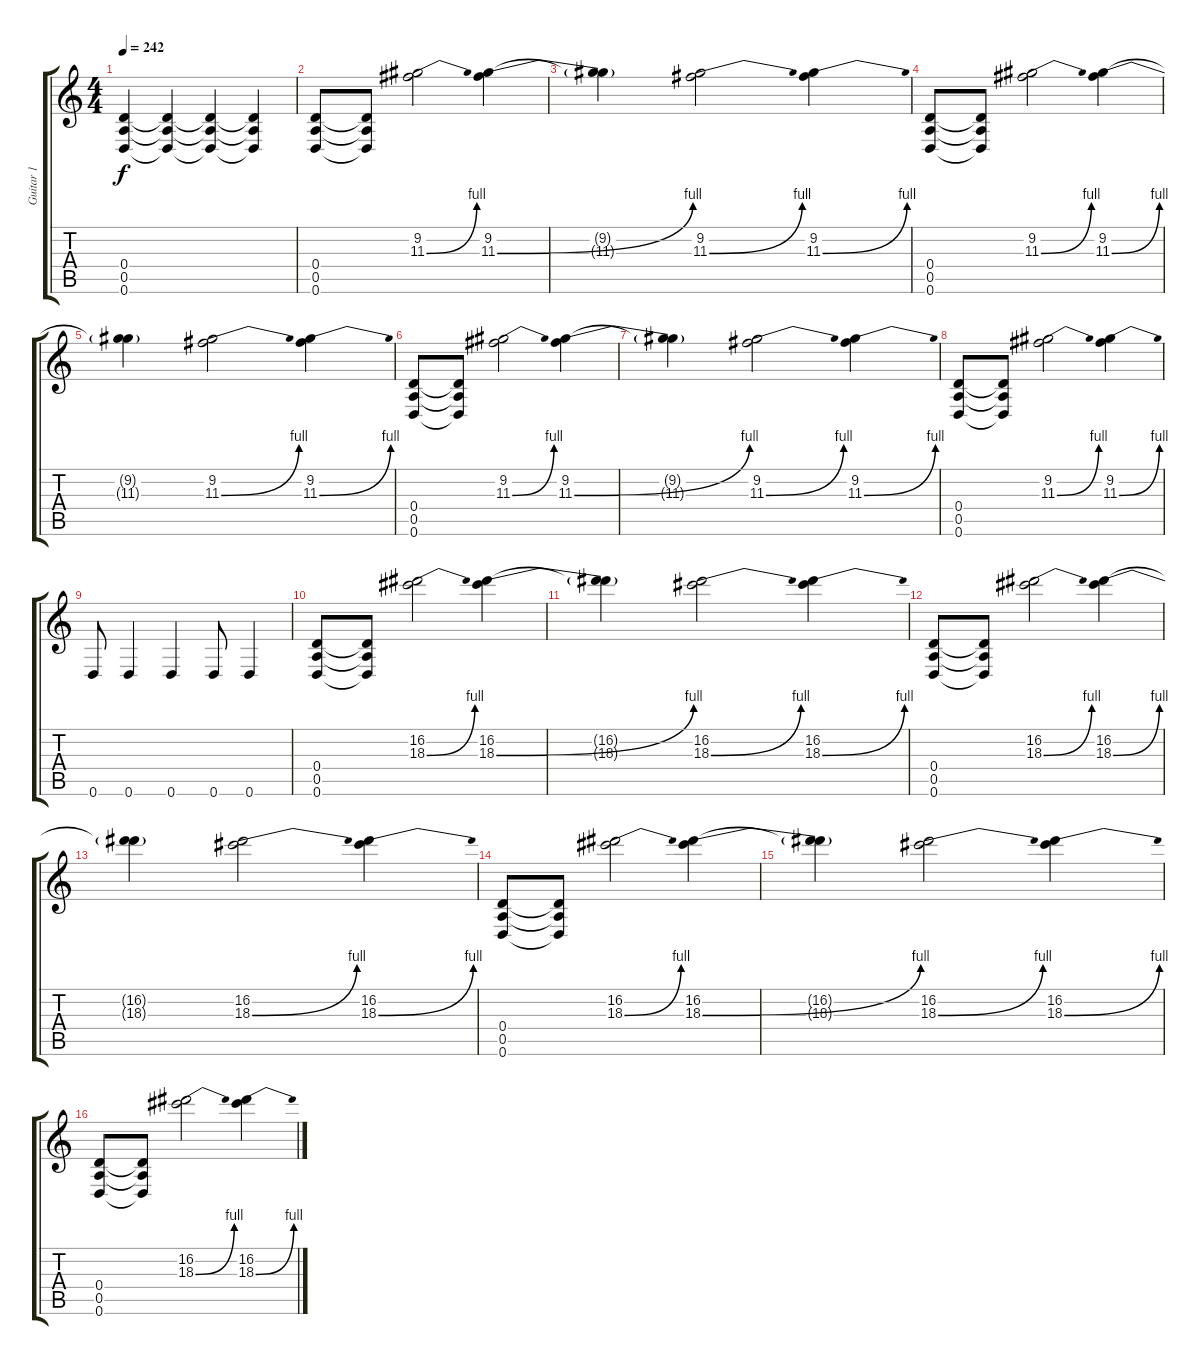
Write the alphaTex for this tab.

\track ("Guitar 1" "Guitar 1") {instrument distortionguitar}
\staff {score tabs}
\tuning (E4 B3 G3 D3 A2 D2) {hide}
\ts (4 4)
\tempo 242
\clef g2
\ks c
(0.4 0.5 0.6).4{dy f} (0.4{t} 0.5{t} 0.6{t}).4 (0.4{t} 0.5{t} 0.6{t}).4 (0.4{t} 0.5{t} 0.6{t}).4 |
(0.4 0.5 0.6).8 (0.4{t} 0.5{t} 0.6{t}).8 (9.2 11.3{be (bend 0 0 60 4)}).2 (9.2 11.3{be (bend 0 0 60 4)}).4 |
(9.2{t} 11.3{t}).4 (9.2 11.3{be (bend 0 0 60 4)}).2 (9.2 11.3{be (bend 0 0 60 4)}).4 |
(0.4 0.5 0.6).8 (0.4{t} 0.5{t} 0.6{t}).8 (9.2 11.3{be (bend 0 0 60 4)}).2 (9.2 11.3{be (bend 0 0 60 4)}).4 |
(9.2{t} 11.3{t}).4 (9.2 11.3{be (bend 0 0 60 4)}).2 (9.2 11.3{be (bend 0 0 60 4)}).4 |
(0.4 0.5 0.6).8 (0.4{t} 0.5{t} 0.6{t}).8 (9.2 11.3{be (bend 0 0 60 4)}).2 (9.2 11.3{be (bend 0 0 60 4)}).4 |
(9.2{t} 11.3{t}).4 (9.2 11.3{be (bend 0 0 60 4)}).2 (9.2 11.3{be (bend 0 0 60 4)}).4 |
(0.4 0.5 0.6).8 (0.4{t} 0.5{t} 0.6{t}).8 (9.2 11.3{be (bend 0 0 60 4)}).2 (9.2 11.3{be (bend 0 0 60 4)}).4 |
0.6.8 0.6.4 0.6.4 0.6.8 0.6.4 |
(0.4 0.5 0.6).8 (0.4{t} 0.5{t} 0.6{t}).8 (16.2 18.3{be (bend 0 0 60 4)}).2 (16.2 18.3{be (bend 0 0 60 4)}).4 |
(16.2{t} 18.3{t}).4 (16.2 18.3{be (bend 0 0 60 4)}).2 (16.2 18.3{be (bend 0 0 60 4)}).4 |
(0.4 0.5 0.6).8 (0.4{t} 0.5{t} 0.6{t}).8 (16.2 18.3{be (bend 0 0 60 4)}).2 (16.2 18.3{be (bend 0 0 60 4)}).4 |
(16.2{t} 18.3{t}).4 (16.2 18.3{be (bend 0 0 60 4)}).2 (16.2 18.3{be (bend 0 0 60 4)}).4 |
(0.4 0.5 0.6).8 (0.4{t} 0.5{t} 0.6{t}).8 (16.2 18.3{be (bend 0 0 60 4)}).2 (16.2 18.3{be (bend 0 0 60 4)}).4 |
(16.2{t} 18.3{t}).4 (16.2 18.3{be (bend 0 0 60 4)}).2 (16.2 18.3{be (bend 0 0 60 4)}).4 |
(0.4 0.5 0.6).8 (0.4{t} 0.5{t} 0.6{t}).8 (16.2 18.3{be (bend 0 0 60 4)}).2 (16.2 18.3{be (bend 0 0 60 4)}).4
